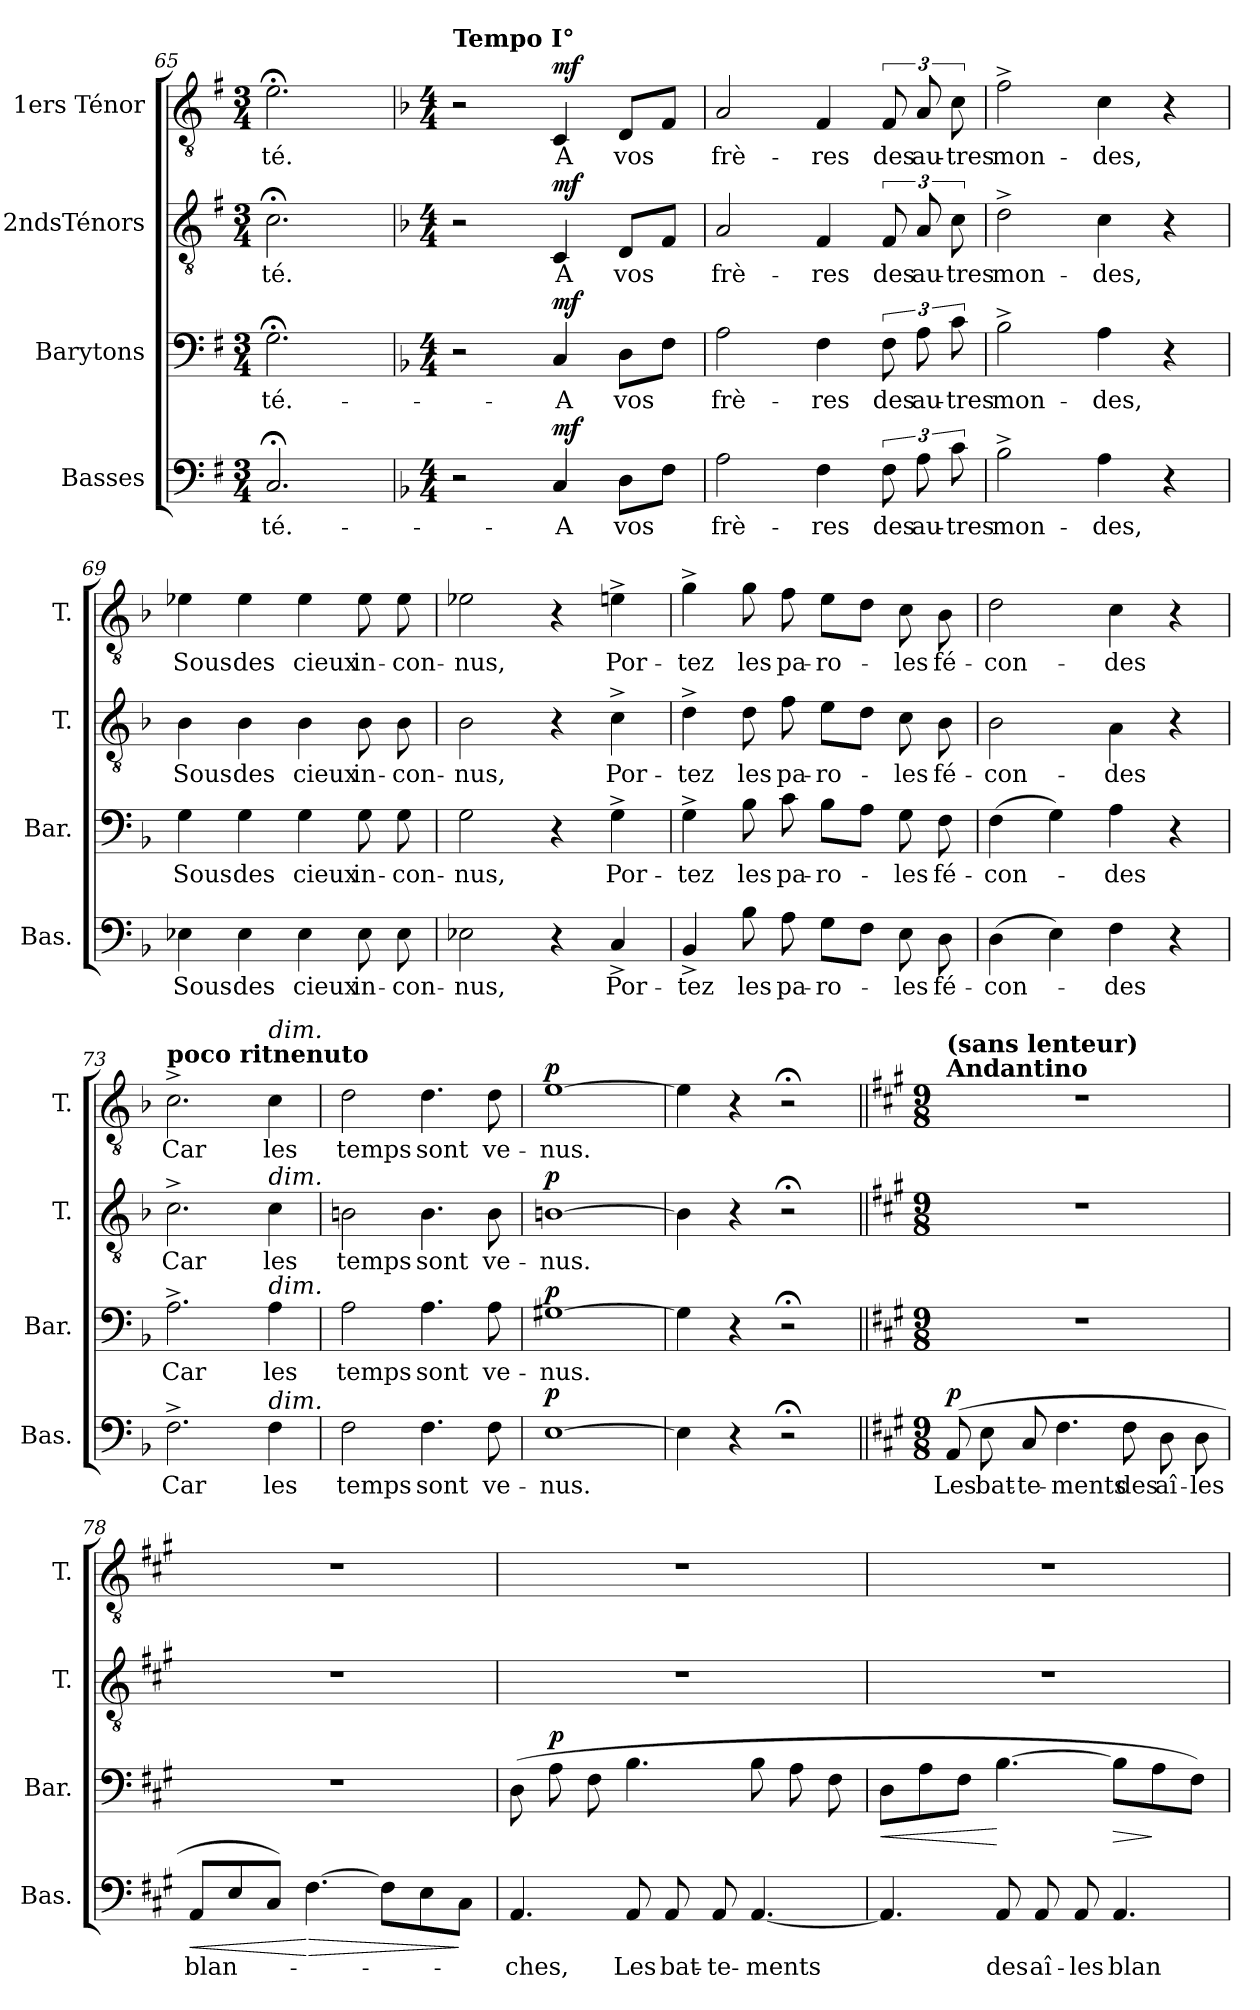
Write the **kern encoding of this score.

**kern	**text	**dynam	**kern	**text	**dynam	**kern	**text	**dynam	**kern	**text	**dynam
*part4	*part4	*part4	*part3	*part3	*part3	*part2	*part2	*part2	*part1	*part1	*part1
*staff4	*staff4	*staff4	*staff3	*staff3	*staff3	*staff2	*staff2	*staff2	*staff1	*staff1	*staff1
*I"Basses	*	*	*I"Barytons	*	*	*I"2ndsTénors	*	*	*I"1ers Ténor	*	*
*I'Bas.	*	*	*I'Bar.	*	*	*I'T.	*	*	*I'T.	*	*
*clefF4	*	*	*clefF4	*	*	*clefGv2	*	*	*clefGv2	*	*
*k[f#]	*	*	*k[f#]	*	*	*k[f#]	*	*	*k[f#]	*	*
*G:	*	*	*G:	*	*	*G:	*	*	*G:	*	*
*M3/4	*	*	*M3/4	*	*	*M3/4	*	*	*M3/4	*	*
=65	=65	=65	=65	=65	=65	=65	=65	=65	=65	=65	=65
!	!LO:LY:b	!	!	!LO:LY:b	!	!	!LO:LY:b	!	!	!LO:LY:b	!
2.C;</	-té.-	.	2.G;<\	-té.-	.	2.c;<\	-té.	.	2.e;<\	-té.	.
!!LO:LB:g=z
=66	=66	=66	=66	=66	=66	=66	=66	=66	=66	=66	=66
*k[b-]	*	*	*k[b-]	*	*	*k[b-]	*	*	*k[b-]	*	*
*F:	*	*	*F:	*	*	*F:	*	*	*F:	*	*
*M4/4	*	*	*M4/4	*	*	*M4/4	*	*	*M4/4	*	*
*	*	*	*	*	*	*	*	*	*MM126	*	*
!	!	!	!	!	!	!	!	!	!LO:TX:a:B:t=Tempo I°	!	!
2r	.	.	2r	.	.	2r	.	.	2r	.	.
!	!LO:LY:b	!LO:DY:a	!	!LO:LY:b	!LO:DY:a	!	!LO:LY:b	!LO:DY:a	!	!LO:LY:b	!LO:DY:a
4C/	-A	mf	4C/	-A	mf	4C/	A	mf	4C/	A	mf
!	!LO:LY:b	!	!	!LO:LY:b	!	!	!LO:LY:b	!	!	!LO:LY:b	!
8D\L	vos	.	8D\L	vos	.	8D/L	vos	.	8D/L	vos	.
8F\J	.	.	8F\J	.	.	8F/J	.	.	8F/J	.	.
=67	=67	=67	=67	=67	=67	=67	=67	=67	=67	=67	=67
!	!LO:LY:b	!	!	!LO:LY:b	!	!	!LO:LY:b	!	!	!LO:LY:b	!
2A\	frè-	.	2A\	frè-	.	2A/	frè-	.	2A/	frè-	.
!	!LO:LY:b	!	!	!LO:LY:b	!	!	!LO:LY:b	!	!	!LO:LY:b	!
4F\	-res	.	4F\	-res	.	4F/	-res	.	4F/	-res	.
!	!LO:LY:b	!	!	!LO:LY:b	!	!	!LO:LY:b	!	!	!LO:LY:b	!
12F\	des	.	12F\	des	.	12F/	des	.	12F/	des	.
!	!LO:LY:b	!	!	!LO:LY:b	!	!	!LO:LY:b	!	!	!LO:LY:b	!
12A\	au-	.	12A\	au-	.	12A/	au-	.	12A/	au-	.
!	!LO:LY:b	!	!	!LO:LY:b	!	!	!LO:LY:b	!	!	!LO:LY:b	!
12c\	-tres	.	12c\	-tres	.	12c\	-tres	.	12c\	-tres	.
=68	=68	=68	=68	=68	=68	=68	=68	=68	=68	=68	=68
!	!LO:LY:b	!	!	!LO:LY:b	!	!	!LO:LY:b	!	!	!LO:LY:b	!
2B-^>\	mon-	.	2B-^>\	mon-	.	2d^>\	mon-	.	2f^>\	mon-	.
!	!LO:LY:b	!	!	!LO:LY:b	!	!	!LO:LY:b	!	!	!LO:LY:b	!
4A\	-des,	.	4A\	-des,	.	4c\	-des,	.	4c\	-des,	.
4r	.	.	4r	.	.	4r	.	.	4r	.	.
=69	=69	=69	=69	=69	=69	=69	=69	=69	=69	=69	=69
!	!LO:LY:b	!	!	!LO:LY:b	!	!	!LO:LY:b	!	!	!LO:LY:b	!
4E-X\	Sous	.	4G\	Sous	.	4B-\	Sous	.	4e-X\	Sous	.
!	!LO:LY:b	!	!	!LO:LY:b	!	!	!LO:LY:b	!	!	!LO:LY:b	!
4E-\	des	.	4G\	des	.	4B-\	des	.	4e-\	des	.
!	!LO:LY:b	!	!	!LO:LY:b	!	!	!LO:LY:b	!	!	!LO:LY:b	!
4E-\	cieux	.	4G\	cieux	.	4B-\	cieux	.	4e-\	cieux	.
!	!LO:LY:b	!	!	!LO:LY:b	!	!	!LO:LY:b	!	!	!LO:LY:b	!
8E-\	in-	.	8G\	in-	.	8B-\	in-	.	8e-\	in-	.
!	!LO:LY:b	!	!	!LO:LY:b	!	!	!LO:LY:b	!	!	!LO:LY:b	!
8E-\	-con-	.	8G\	-con-	.	8B-\	-con-	.	8e-\	-con-	.
=70	=70	=70	=70	=70	=70	=70	=70	=70	=70	=70	=70
!	!LO:LY:b	!	!	!LO:LY:b	!	!	!LO:LY:b	!	!	!LO:LY:b	!
2E-X\	-nus,	.	2G\	-nus,	.	2B-\	-nus,	.	2e-X\	-nus,	.
4r	.	.	4r	.	.	4r	.	.	4r	.	.
!	!LO:LY:b	!	!	!LO:LY:b	!	!	!LO:LY:b	!	!	!LO:LY:b	!
4C^>/	Por-	.	4G^>\	Por-	.	4c^>\	Por-	.	4en^>\	Por-	.
!!LO:PB:g=z
=71	=71	=71	=71	=71	=71	=71	=71	=71	=71	=71	=71
!	!LO:LY:b	!	!	!LO:LY:b	!	!	!LO:LY:b	!	!	!LO:LY:b	!
4BB-^>/	-tez	.	4G^>\	-tez	.	4d^>\	-tez	.	4g^>\	-tez	.
!	!LO:LY:b	!	!	!LO:LY:b	!	!	!LO:LY:b	!	!	!LO:LY:b	!
8B-\	les	.	8B-\	les	.	8d\	les	.	8g\	les	.
!	!LO:LY:b	!	!	!LO:LY:b	!	!	!LO:LY:b	!	!	!LO:LY:b	!
8A\	pa-	.	8c\	pa-	.	8f\	pa-	.	8f\	pa-	.
!	!LO:LY:b	!	!	!LO:LY:b	!	!	!LO:LY:b	!	!	!LO:LY:b	!
8G\L	-ro-	.	8B-\L	-ro-	.	8e\L	-ro-	.	8e\L	-ro-	.
8F\J	.	.	8A\J	.	.	8d\J	.	.	8d\J	.	.
!	!LO:LY:b	!	!	!LO:LY:b	!	!	!LO:LY:b	!	!	!LO:LY:b	!
8E\	-les	.	8G\	-les	.	8c\	-les	.	8c\	-les	.
!	!LO:LY:b	!	!	!LO:LY:b	!	!	!LO:LY:b	!	!	!LO:LY:b	!
8D\	fé-	.	8F\	fé-	.	8B-\	fé-	.	8B-\	fé-	.
=72	=72	=72	=72	=72	=72	=72	=72	=72	=72	=72	=72
!	!LO:LY:b	!	!	!LO:LY:b	!	!	!LO:LY:b	!	!	!LO:LY:b	!
(>4D\	-con-	.	(>4F\	-con-	.	2B-\	-con-	.	2d\	-con-	.
4E\)	.	.	4G\)	.	.	.	.	.	.	.	.
!	!LO:LY:b	!	!	!LO:LY:b	!	!	!LO:LY:b	!	!	!LO:LY:b	!
4F\	-des	.	4A\	-des	.	4A\	-des	.	4c\	-des	.
4r	.	.	4r	.	.	4r	.	.	4r	.	.
=73	=73	=73	=73	=73	=73	=73	=73	=73	=73	=73	=73
!	!	!	!	!	!	!	!	!	!LO:TX:a:B:t=poco ritnenuto	!	!
!	!LO:LY:b	!	!	!LO:LY:b	!	!	!LO:LY:b	!	!	!LO:LY:b	!
2.F^>\	Car	.	2.A^>\	Car	.	2.c^>\	Car	.	2.c^>\	Car	.
!	!	!	!	!	!	!	!	!	!LO:TX:a:i:t=dim.	!	!
!	!	!	!	!	!	!LO:TX:a:i:t=dim.	!	!	!	!	!
!	!	!	!LO:TX:a:i:t=dim.	!	!	!	!	!	!	!	!
!LO:TX:a:i:t=dim.	!	!	!	!	!	!	!	!	!	!	!
!	!LO:LY:b	!	!	!LO:LY:b	!	!	!LO:LY:b	!	!	!LO:LY:b	!
4F\	les	.	4A\	les	.	4c\	les	.	4c\	les	.
=74	=74	=74	=74	=74	=74	=74	=74	=74	=74	=74	=74
!	!LO:LY:b	!	!	!LO:LY:b	!	!	!LO:LY:b	!	!	!LO:LY:b	!
2F\	temps	.	2A\	temps	.	2Bn\	temps	.	2d\	temps	.
!	!LO:LY:b	!	!	!LO:LY:b	!	!	!LO:LY:b	!	!	!LO:LY:b	!
4.F\	sont	.	4.A\	sont	.	4.B\	sont	.	4.d\	sont	.
!	!LO:LY:b	!	!	!LO:LY:b	!	!	!LO:LY:b	!	!	!LO:LY:b	!
8F\	ve-	.	8A\	ve-	.	8B\	ve-	.	8d\	ve-	.
=75	=75	=75	=75	=75	=75	=75	=75	=75	=75	=75	=75
!	!LO:LY:b	!LO:DY:a	!	!LO:LY:b	!LO:DY:a	!	!LO:LY:b	!LO:DY:a	!	!LO:LY:b	!LO:DY:a
[1E	-nus.	p	[1G#X	-nus.	p	[1Bn	-nus.	p	[1e	-nus.	p
=76	=76	=76	=76	=76	=76	=76	=76	=76	=76	=76	=76
4E\]	.	.	4G#\]	.	.	4B\]	.	.	4e\]	.	.
4r	.	.	4r	.	.	4r	.	.	4r	.	.
2r;<	.	.	2r;<	.	.	2r;<	.	.	2r;<	.	.
!!LO:LB:g=z
=77||	=77||	=77||	=77||	=77||	=77||	=77||	=77||	=77||	=77||	=77||	=77||
*k[f#c#g#]	*	*	*k[f#c#g#]	*	*	*k[f#c#g#]	*	*	*k[f#c#g#]	*	*
*A:	*	*	*A:	*	*	*A:	*	*	*A:	*	*
*M9/8	*	*	*M9/8	*	*	*M9/8	*	*	*M9/8	*	*
!	!	!	!	!	!	!	!	!	!LO:TX:a:B:t=Andantino	!	!
!	!	!	!	!	!	!	!	!	!LO:TX:a:B:t=(sans lenteur)	!	!
!	!LO:LY:b	!LO:DY:a	!	!	!	!	!	!	!	!	!
(>8AA/	Les	p	8%9r	.	.	8%9r	.	.	8%9r	.	.
!	!LO:LY:b	!	!	!	!	!	!	!	!	!	!
8E\	bat-	.	.	.	.	.	.	.	.	.	.
!	!LO:LY:b	!	!	!	!	!	!	!	!	!	!
8C#/	-te-	.	.	.	.	.	.	.	.	.	.
!	!LO:LY:b	!	!	!	!	!	!	!	!	!	!
4.F#\	-ments	.	.	.	.	.	.	.	.	.	.
!	!LO:LY:b	!	!	!	!	!	!	!	!	!	!
8F#\	des	.	.	.	.	.	.	.	.	.	.
!	!LO:LY:b	!	!	!	!	!	!	!	!	!	!
8D\	aî-	.	.	.	.	.	.	.	.	.	.
!	!LO:LY:b	!	!	!	!	!	!	!	!	!	!
8D\	-les	.	.	.	.	.	.	.	.	.	.
=78	=78	=78	=78	=78	=78	=78	=78	=78	=78	=78	=78
*	*	*	*	*	*	*	*	*	*MM99	*	*
!	!LO:LY:b	!LO:HP:b	!	!	!	!	!	!	!	!	!
8AA/L	blan-	<	8%9r	.	.	8%9r	.	.	8%9r	.	.
8E/	.	.	.	.	.	.	.	.	.	.	.
8C#/J)	.	.	.	.	.	.	.	.	.	.	.
!	!	!LO:HP:n=1:b	!	!	!	!	!	!	!	!	!
[4.F#\	.	[ >	.	.	.	.	.	.	.	.	.
8F#\L]	.	.	.	.	.	.	.	.	.	.	.
8E\	.	.	.	.	.	.	.	.	.	.	.
8C#\J	.	]	.	.	.	.	.	.	.	.	.
=79	=79	=79	=79	=79	=79	=79	=79	=79	=79	=79	=79
!	!LO:LY:b	!	!	!	!	!	!	!	!	!	!
4.AA/	-ches,	.	(>8D\	.	.	8%9r	.	.	8%9r	.	.
!	!	!	!	!	!LO:DY:a	!	!	!	!	!	!
.	.	.	8A\	.	p	.	.	.	.	.	.
.	.	.	8F#\	.	.	.	.	.	.	.	.
!	!LO:LY:b	!	!	!	!	!	!	!	!	!	!
8AA/	Les	.	4.B\	.	.	.	.	.	.	.	.
!	!LO:LY:b	!	!	!	!	!	!	!	!	!	!
8AA/	bat-	.	.	.	.	.	.	.	.	.	.
!	!LO:LY:b	!	!	!	!	!	!	!	!	!	!
8AA/	-te-	.	.	.	.	.	.	.	.	.	.
!	!LO:LY:b	!	!	!	!	!	!	!	!	!	!
[4.AA/	-ments	.	8B\	.	.	.	.	.	.	.	.
.	.	.	8A\	.	.	.	.	.	.	.	.
.	.	.	8F#\	.	.	.	.	.	.	.	.
!!LO:PB:g=z
=80	=80	=80	=80	=80	=80	=80	=80	=80	=80	=80	=80
!	!	!	!	!	!LO:HP:b	!	!	!	!	!	!
4.AA/]	.	.	8D\L	.	<	8%9r	.	.	8%9r	.	.
.	.	.	8A\	.	.	.	.	.	.	.	.
.	.	.	8F#\J	.	.	.	.	.	.	.	.
!	!LO:LY:b	!	!	!	!	!	!	!	!	!	!
8AA/	des	.	[4.B\	.	[	.	.	.	.	.	.
!	!LO:LY:b	!	!	!	!	!	!	!	!	!	!
8AA/	aî-	.	.	.	.	.	.	.	.	.	.
!	!LO:LY:b	!	!	!	!	!	!	!	!	!	!
8AA/	-les	.	.	.	.	.	.	.	.	.	.
!	!LO:LY:b	!	!	!	!LO:HP:b	!	!	!	!	!	!
4.AA/	blan-	.	8B\L]	.	>	.	.	.	.	.	.
.	.	.	8A\	.	]	.	.	.	.	.	.
.	.	.	8F#\J)	.	.	.	.	.	.	.	.
=	=	=	=	=	=	=	=	=	=	=	=
*-	*-	*-	*-	*-	*-	*-	*-	*-	*-	*-	*-
